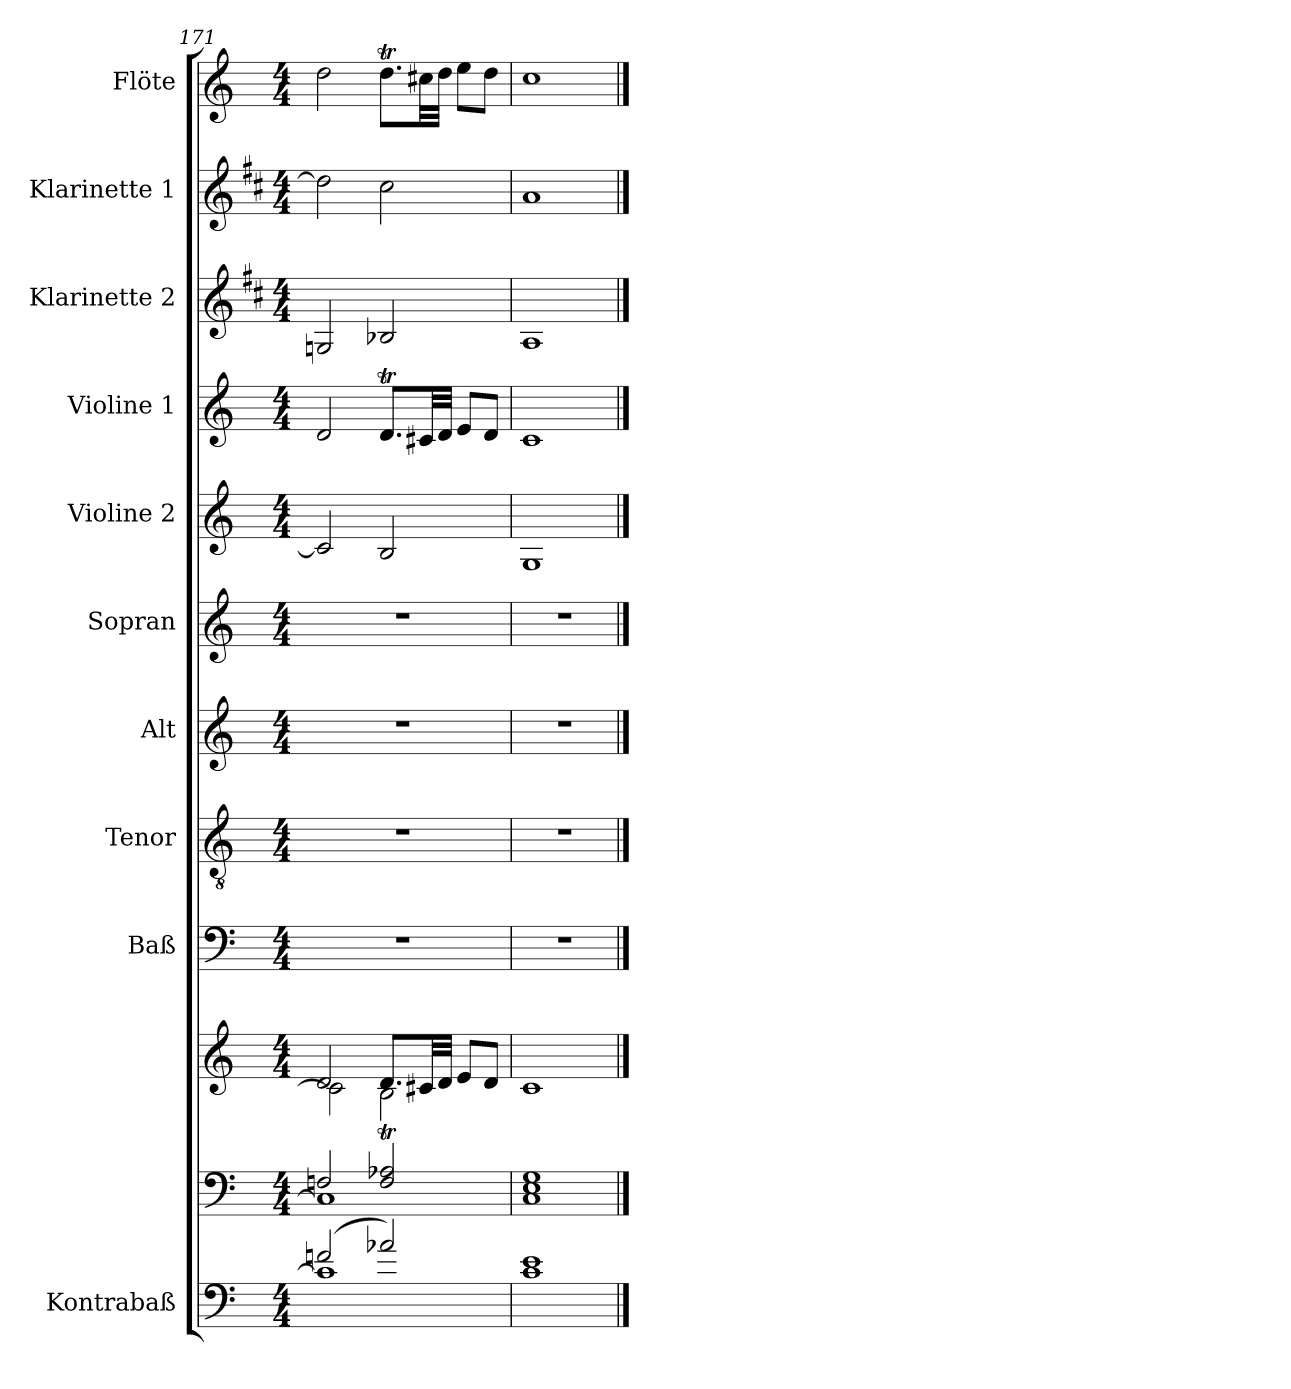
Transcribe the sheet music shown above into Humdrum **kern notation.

**kern	**kern	**kern	**kern	**kern	**kern	**kern	**kern	**kern	**kern	**kern	**kern
*part11	*part10	*part10	*part9	*part8	*part7	*part6	*part5	*part4	*part3	*part2	*part1
*staff12	*staff11	*staff10	*staff9	*staff8	*staff7	*staff6	*staff5	*staff4	*staff3	*staff2	*staff1
*I"Kontrabaß	*	*	*I"Baß	*I"Tenor	*I"Alt	*I"Sopran	*I"Violine 2	*I"Violine 1	*I"Klarinette 2	*I"Klarinette 1	*I"Flöte
*	*	*	*	*	*	*	*I'Vln	*I'Vln	*	*	*I'Fl
*clefF4	*clefF4	*clefG2	*clefF4	*clefGv2	*clefG2	*clefG2	*clefG2	*clefG2	*clefG2	*clefG2	*clefG2
*ITrd7c12	*	*	*	*	*	*	*	*	*ITrd1c2	*ITrd1c2	*
*k[]	*k[]	*k[]	*k[]	*k[]	*k[]	*k[]	*k[]	*k[]	*k[]	*k[]	*k[]
*C:	*C:	*C:	*C:	*C:	*C:	*C:	*C:	*C:	*C:	*C:	*C:
*M4/4	*M4/4	*M4/4	*M4/4	*M4/4	*M4/4	*M4/4	*M4/4	*M4/4	*M4/4	*M4/4	*M4/4
=171	=171	=171	=171	=171	=171	=171	=171	=171	=171	=171	=171
*^	*^	*^	*	*	*	*	*	*	*	*	*
(2Fn/	1C]	2Fn/	1C]	2d/	2c\]	1r	1r	1r	1r	2c/]	2d/	2Fn/	2cc\]	2dd\
2A-X/)	.	2F/ 2A-X/	.	8.d/L	2Bt\	.	.	.	.	2B/	8.dT/L	2A-X/	2b\	8.ddT\L
.	.	.	.	32c#X/LL	.	.	.	.	.	.	32c#X/LL	.	.	32cc#X\LL
.	.	.	.	32d/JJJ	.	.	.	.	.	.	32d/JJJ	.	.	32dd\JJJ
.	.	.	.	8e/L	.	.	.	.	.	.	8e/L	.	.	8ee\L
.	.	.	.	8d/J	.	.	.	.	.	.	8d/J	.	.	8dd\J
*v	*v	*	*	*v	*v	*	*	*	*	*	*	*	*	*
=172	=172	=172	=172	=172	=172	=172	=172	=172	=172	=172	=172	=172
1C 1E	1E 1G	1C	1c	1r	1r	1r	1r	1G	1c	1G	1g	1cc
*	*v	*v	*	*	*	*	*	*	*	*	*	*
==	==	==	==	==	==	==	==	==	==	==	==
*-	*-	*-	*-	*-	*-	*-	*-	*-	*-	*-	*-
